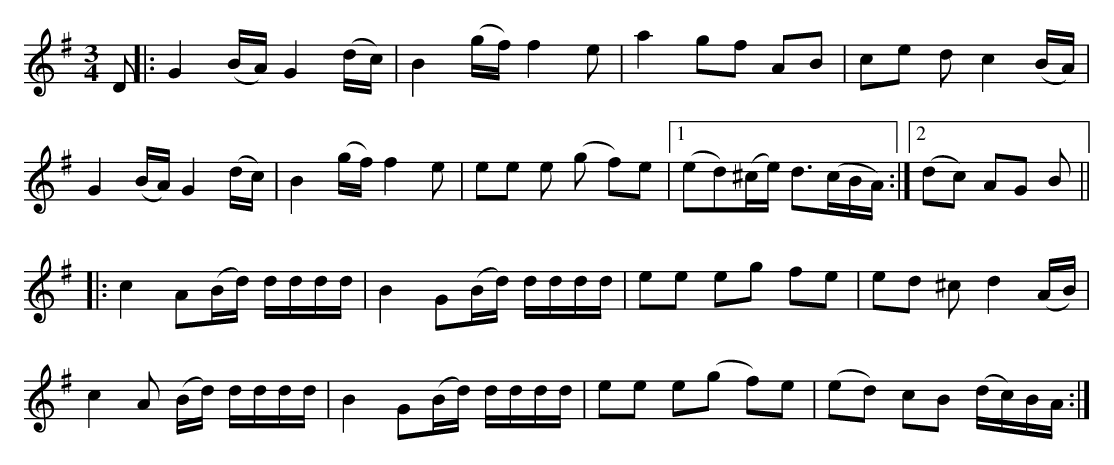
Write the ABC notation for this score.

X:1
M:3/4
K:G
D||: G2 (B/A/) G2 (d/c/) | B2 (g/f/) f2 e | a2 gf AB | ce d c2 (B/A/) |
G2 (B/A/) G2 (d/c/) | B2 (g/f/) f2 e | ee e (g f)e |1 (ed)(^c/e/) d>(cB/A/) :|2 (dc) AG 2B||
|: c2 A(B/d/) d/d/d/d/ | B2 G(B/d/) d/d/d/d/ | ee eg fe | ed ^c d2 (A/B/) |
c2 A (B/d/) d/d/d/d/ | B2 G(B/d/) d/d/d/d/ | ee e(g f)e | (ed) cB (d/c/)B/A/ :|
